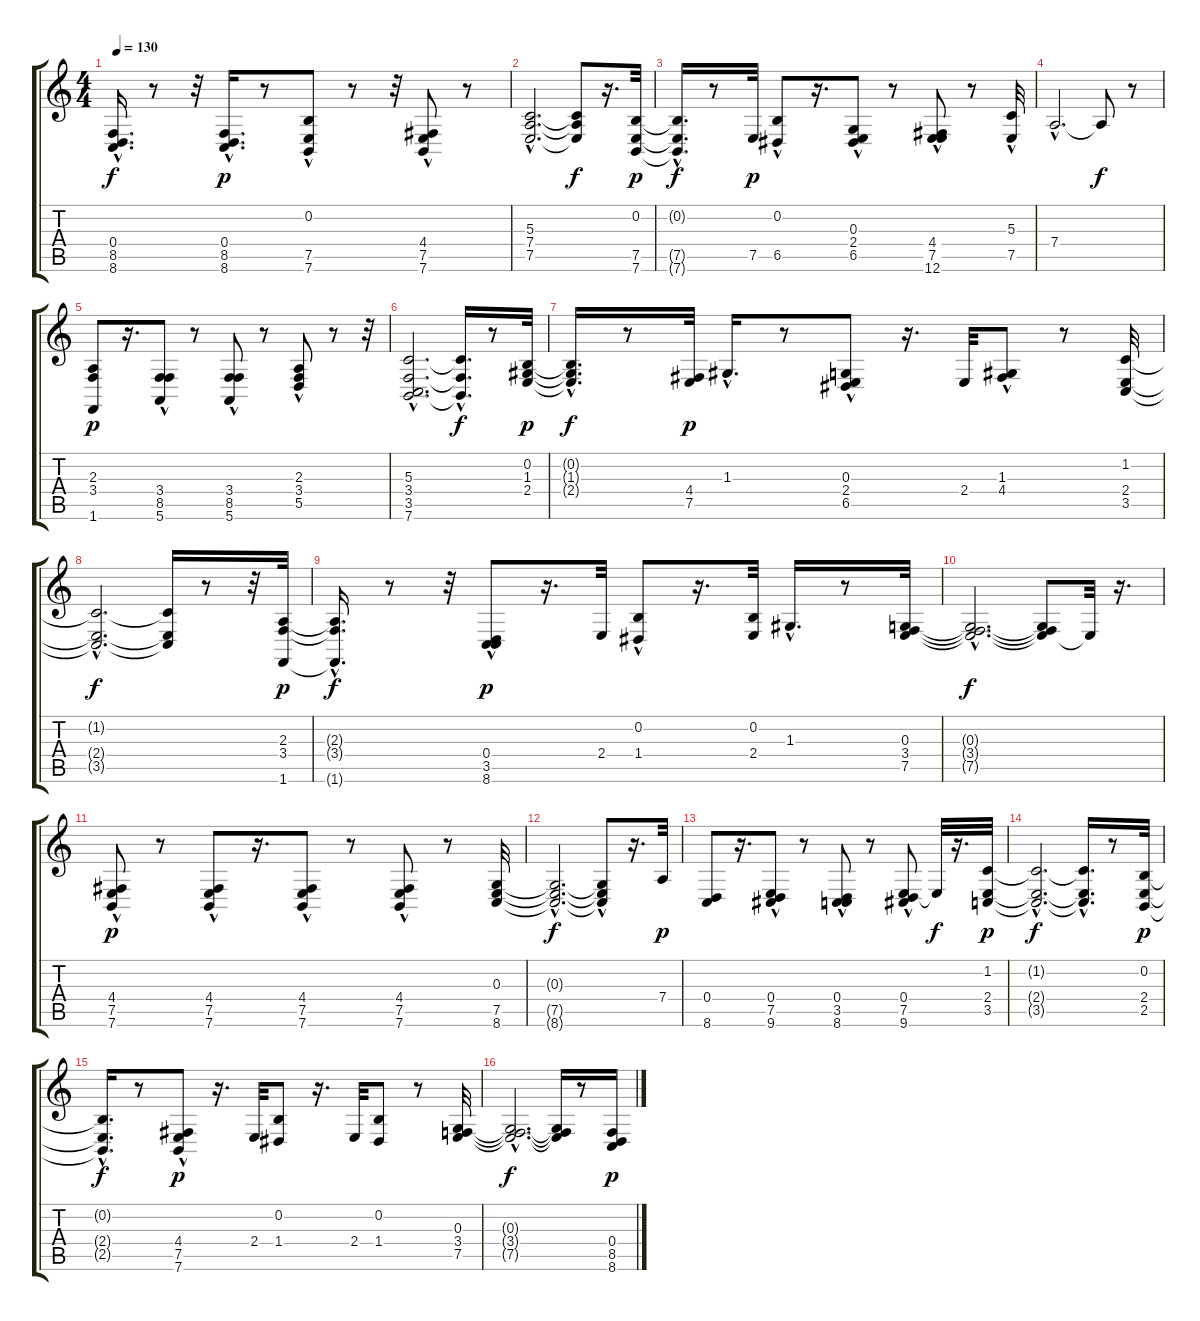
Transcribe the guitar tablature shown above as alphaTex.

\track "" {instrument synthstrings2}
\staff {score tabs}
\tuning (E4 B3 G3 D3 A2 E2) {hide}
\ts (4 4)
\tempo 130
\clef g2
\ks c
(0.4{hac t} 8.5{t} 8.6{t}).16{d dy f} r.8 r.32 (0.4 8.5 8.6{hac}).16{d dy p} r.8 (0.2 7.5 7.6{hac}).8 r.8 r.32 (4.4{hac} 7.5 7.6{hac}).8 r.8 |
(5.3{hac} 7.4{hac} 7.5{hac}).2{d} (5.3{t} 7.4{t} 7.5{t}).8{dy f} r.16{d} (0.2 7.5 7.6).32{dy p} |
(0.2{hac t} 7.5{t} 7.6{t}).16{d dy f} r.8 7.5.32{dy p} (0.2 6.5{hac}).8 r.16{d} (0.3 2.4 6.5{hac}).8 r.8 (4.4 7.5 12.6{hac}).8 r.8 (5.3{hac} 7.5{hac}).32 |
7.4{hac}.2{d} 7.4{t}.8{dy f} r.8 |
(2.3 3.4 1.6).8{dy p} r.16{d} (3.4{hac} 8.5 5.6{hac}).8 r.8 (3.4{hac} 8.5 5.6).8 r.8 (2.3 3.4 5.5{hac}).8 r.8 r.32 |
(5.3{hac} 3.4{hac} 3.5 7.6{hac}).2{d} (5.3{hac t} 3.4{hac t} 7.6{hac t}).16{d dy f} r.8 (0.2 1.3 2.4).32{dy p} |
(0.2{hac t} 1.3{hac t} 2.4{hac t}).16{d dy f} r.8 (4.4 7.5).32{dy p} 1.3{hac}.16{d} r.8 (0.3{hac} 2.4 6.5{hac}).8 r.16{d} 2.4.32 (1.3{hac} 4.4).8 r.8 (1.2 2.4 3.5).32 |
(1.2{hac t} 2.4{hac t} 3.5{hac t}).2{d dy f} (1.2{t} 2.4{t} 3.5{t}).16 r.8 r.32 (2.3 3.4 1.6).32{dy p} |
(2.3{hac t} 3.4{t} 1.6{hac t}).16{d dy f} r.8 r.32 (0.4{hac} 3.5{hac} 8.6).8{dy p} r.16{d} 2.4.32 (0.2 1.4{hac}).8 r.16{d} (0.2 2.4).32 1.3{hac}.16{d} r.8 (0.3 3.4 7.5).32 |
(0.3{hac t} 3.4{hac t} 7.5{hac t}).2{d dy f} (0.3{t} 3.4{t} 7.5{t}).8 7.5{t}.32 r.16{d} |
(4.4 7.5 7.6{hac}).8{dy p} r.8 (4.4 7.5 7.6{hac}).8 r.16{d} (4.4 7.5 7.6{hac}).8 r.8 (4.4 7.5 7.6{hac}).8 r.8 (0.3 7.5 8.6).32 |
(0.3{hac t} 7.5{hac t} 8.6{hac t}).2{d dy f} (0.3{hac t} 7.5{t} 8.6{t}).8 r.16{d} 7.4.32{dy p} |
(0.4 8.6).8 r.16{d} (0.4 7.5 9.6{hac}).8 r.8 (0.4 3.5{hac} 8.6).8 r.8 (0.4 7.5 9.6{hac}).8 7.5{t}.32{dy f} r.16{d} (1.2 2.4 3.5).32{dy p} |
(1.2{hac t} 2.4{hac t} 3.5{hac t}).2{d dy f} (1.2{t} 2.4{hac t} 3.5{hac t}).16{d} r.8 (0.2 2.4 2.5).32{dy p} |
(0.2{hac t} 2.4{hac t} 2.5{t}).16{d dy f} r.8 (4.4 7.5 7.6{hac}).8{dy p} r.16{d} 2.4.32 (0.2 1.4).8 r.16{d} 2.4.32 (0.2 1.4).8 r.8 (0.3 3.4 7.5).32 |
(0.3{hac t} 3.4{hac t} 7.5{hac t}).2{d dy f} (0.3{t} 3.4{t} 7.5{t}).16 r.8 (0.4 8.5 8.6).16{dy p}
